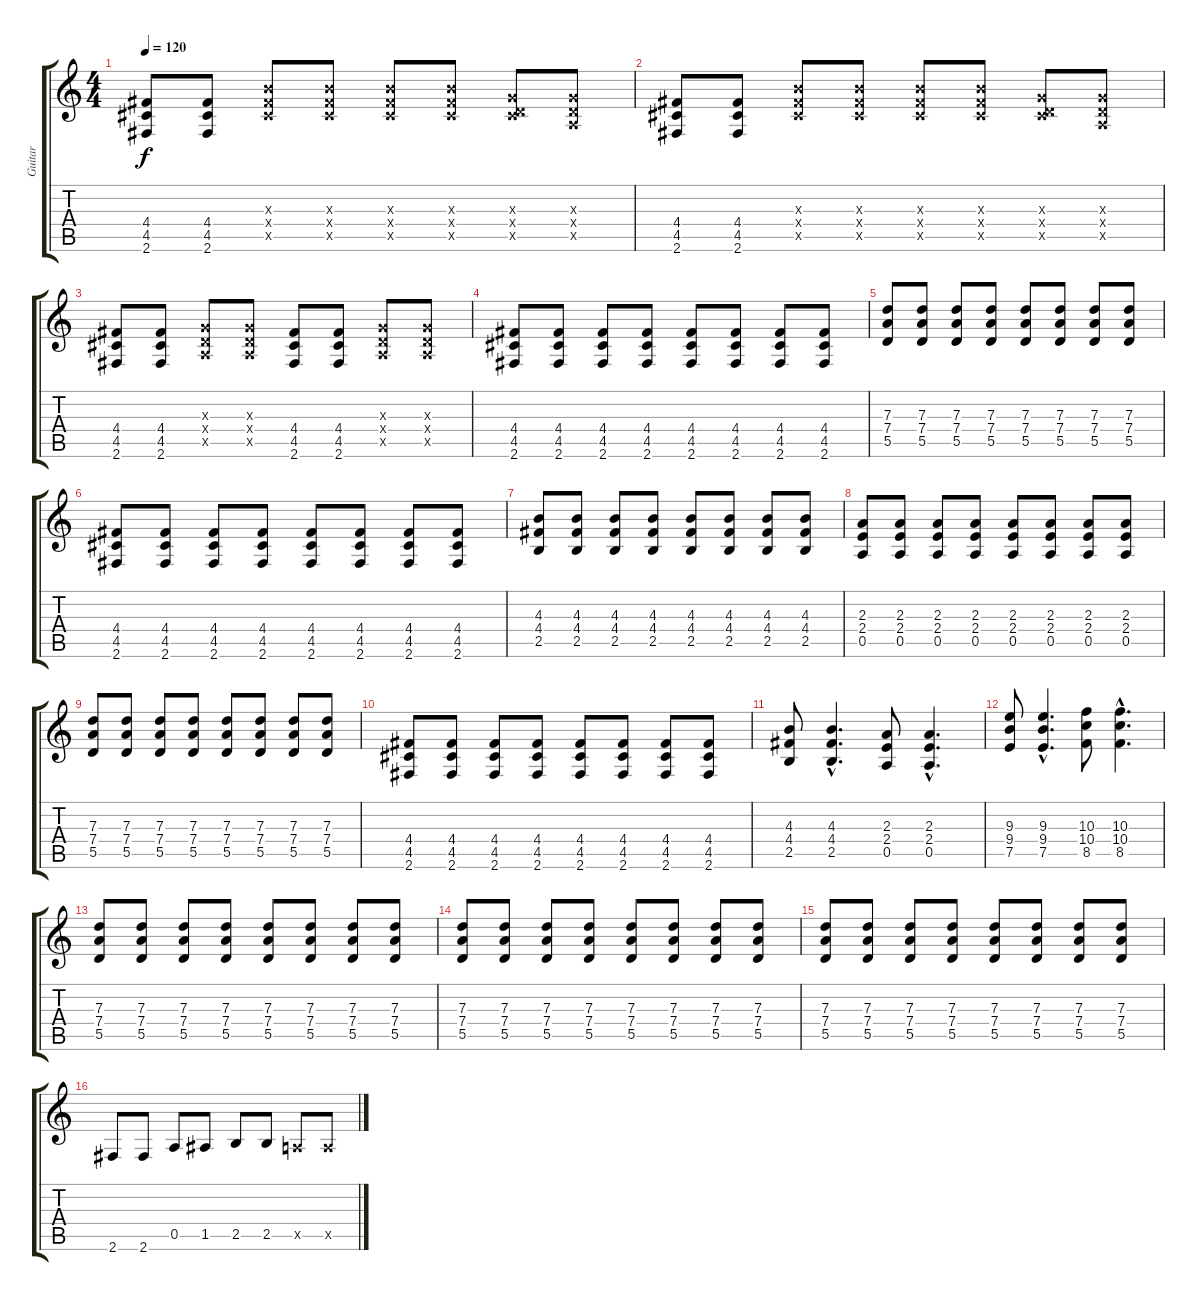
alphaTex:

\track ("Guitar" "Guitar") {instrument overdrivenguitar}
\staff {score tabs}
\tuning (E4 B3 G3 D3 A2 E2) {hide}
\ts (4 4)
\tempo 120
\clef g2
\ks c
(4.4 4.5 2.6).8{dy f} (4.4 4.5 2.6).8 (4.3{x} 4.4{x} 4.5{x}).8 (4.3{x} 4.4{x} 4.5{x}).8 (4.3{x} 4.4{x} 4.5{x}).8 (4.3{x} 4.4{x} 4.5{x}).8 (0.3{x} 0.4{x} 4.5{x}).8 (0.3{x} 0.4{x} 0.5{x}).8 |
(4.4 4.5 2.6).8 (4.4 4.5 2.6).8 (4.3{x} 4.4{x} 4.5{x}).8 (4.3{x} 4.4{x} 4.5{x}).8 (4.3{x} 4.4{x} 4.5{x}).8 (4.3{x} 4.4{x} 4.5{x}).8 (0.3{x} 0.4{x} 4.5{x}).8 (0.3{x} 0.4{x} 0.5{x}).8 |
(4.4 4.5 2.6).8 (4.4 4.5 2.6).8 (0.3{x} 0.4{x} 0.5{x}).8 (0.3{x} 0.4{x} 0.5{x}).8 (4.4 4.5 2.6).8 (4.4 4.5 2.6).8 (0.3{x} 0.4{x} 0.5{x}).8 (0.3{x} 0.4{x} 0.5{x}).8 |
(4.4 4.5 2.6).8 (4.4 4.5 2.6).8 (4.4 4.5 2.6).8 (4.4 4.5 2.6).8 (4.4 4.5 2.6).8 (4.4 4.5 2.6).8 (4.4 4.5 2.6).8 (4.4 4.5 2.6).8 |
(7.3 7.4 5.5).8 (7.3 7.4 5.5).8 (7.3 7.4 5.5).8 (7.3 7.4 5.5).8 (7.3 7.4 5.5).8 (7.3 7.4 5.5).8 (7.3 7.4 5.5).8 (7.3 7.4 5.5).8 |
(4.4 4.5 2.6).8 (4.4 4.5 2.6).8 (4.4 4.5 2.6).8 (4.4 4.5 2.6).8 (4.4 4.5 2.6).8 (4.4 4.5 2.6).8 (4.4 4.5 2.6).8 (4.4 4.5 2.6).8 |
(4.3 4.4 2.5).8 (4.3 4.4 2.5).8 (4.3 4.4 2.5).8 (4.3 4.4 2.5).8 (4.3 4.4 2.5).8 (4.3 4.4 2.5).8 (4.3 4.4 2.5).8 (4.3 4.4 2.5).8 |
(2.3 2.4 0.5).8 (2.3 2.4 0.5).8 (2.3 2.4 0.5).8 (2.3 2.4 0.5).8 (2.3 2.4 0.5).8 (2.3 2.4 0.5).8 (2.3 2.4 0.5).8 (2.3 2.4 0.5).8 |
(7.3 7.4 5.5).8 (7.3 7.4 5.5).8 (7.3 7.4 5.5).8 (7.3 7.4 5.5).8 (7.3 7.4 5.5).8 (7.3 7.4 5.5).8 (7.3 7.4 5.5).8 (7.3 7.4 5.5).8 |
(4.4 4.5 2.6).8 (4.4 4.5 2.6).8 (4.4 4.5 2.6).8 (4.4 4.5 2.6).8 (4.4 4.5 2.6).8 (4.4 4.5 2.6).8 (4.4 4.5 2.6).8 (4.4 4.5 2.6).8 |
(4.3 4.4 2.5).8 (4.3{hac} 4.4{hac} 2.5{hac}).4{d} (2.3 2.4 0.5).8 (2.3{hac} 2.4{hac} 0.5{hac}).4{d} |
(9.3 9.4 7.5).8 (9.3{hac} 9.4{hac} 7.5{hac}).4{d} (10.3 10.4 8.5).8 (10.3{hac} 10.4{hac} 8.5{hac}).4{d} |
(7.3 7.4 5.5).8 (7.3 7.4 5.5).8 (7.3 7.4 5.5).8 (7.3 7.4 5.5).8 (7.3 7.4 5.5).8 (7.3 7.4 5.5).8 (7.3 7.4 5.5).8 (7.3 7.4 5.5).8 |
(7.3 7.4 5.5).8 (7.3 7.4 5.5).8 (7.3 7.4 5.5).8 (7.3 7.4 5.5).8 (7.3 7.4 5.5).8 (7.3 7.4 5.5).8 (7.3 7.4 5.5).8 (7.3 7.4 5.5).8 |
(7.3 7.4 5.5).8 (7.3 7.4 5.5).8 (7.3 7.4 5.5).8 (7.3 7.4 5.5).8 (7.3 7.4 5.5).8 (7.3 7.4 5.5).8 (7.3 7.4 5.5).8 (7.3 7.4 5.5).8 |
2.6.8 2.6.8 0.5.8 1.5.8 2.5.8 2.5.8 0.5{x}.8 0.5{x}.8
